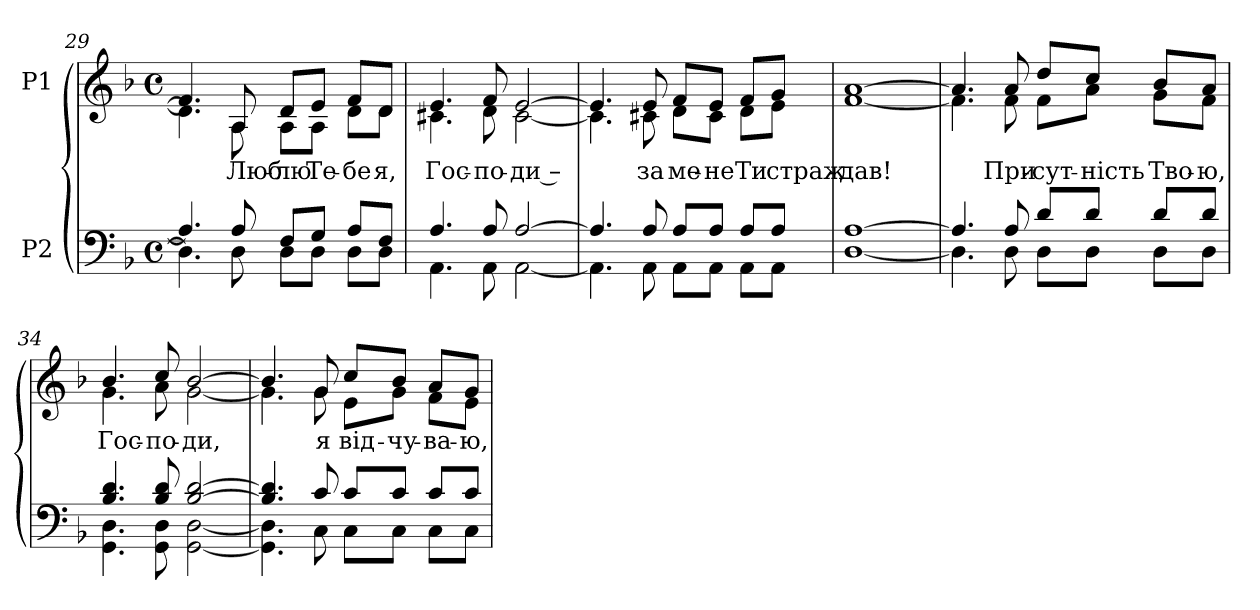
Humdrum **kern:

**kern	**kern	**text
*part2	*part1	*part1
*staff2	*staff1	*staff1
*I"P2	*I"P1	*
!!LO:LB:g=z
*clefF4	*clefG2	*
*k[b-]	*k[b-]	*
*F:	*F:	*
*M4/4	*M4/4	*
*met(c)	*met(c)	*
=29	=29	=29
*^	*^	*
4.Ai/]	4.Di\]	4.fi/]	4.di\]	.
!	!	!	!	!LO:LY:b:color=#000000
8Ai/	8Di\	8Ai/	8Ai\	Люб-
!	!	!	!	!LO:LY:b:color=#000000
8Fi/L	8Di\L	8di/L	8Ai\L	-лю
!	!	!	!	!LO:LY:b:color=#000000
8Gi/J	8Di\J	8ei/J	8Ai\J	Те-
!	!	!	!	!LO:LY:b:color=#000000
8Ai/L	8Di\L	8fi/L	8di\L	-бе
!	!	!	!	!LO:LY:b:color=#000000
8Fi/J	8Di\J	8di/J	8di\J	я,
=30	=30	=30	=30	=30
!	!	!	!	!LO:LY:b:color=#000000
4.Ai/	4.AAi\	4.ei/	4.c#Xi\	Гос-
!	!	!	!	!LO:LY:b:color=#000000
8Ai/	8AAi\	8fi/	8di\	-по-
!	!	!	!	!LO:LY:b:color=#000000
[>2Ai/	[<2AAi\	[>2ei/	[<2c#i\	-ди –
=31	=31	=31	=31	=31
4.Ai/]	4.AAi\]	4.ei/]	4.c#i\]	.
!	!	!	!	!LO:LY:b:color=#000000
8Ai/	8AAi\	8ei/	8c#Xi\	за
!	!	!	!	!LO:LY:b:color=#000000
8Ai/L	8AAi\L	8fi/L	8di\L	ме-
!	!	!	!	!LO:LY:b:color=#000000
8Ai/J	8AAi\J	8ei/J	8c#i\J	-не
!	!	!	!	!LO:LY:b:color=#000000
8Ai/L	8AAi\L	8fi/L	8di\L	Ти
!	!	!	!	!LO:LY:b:color=#000000
8Ai/J	8AAi\J	8gi/J	8ei\J	страж-
*v	*v	*	*	*
=32	=32	=32	=32
*^	*	*	*
!	!	!	!	!LO:LY:b:color=#000000
*v	*v	*	*	*
[<1Di [>1Ai	[>1ai	[<1fi	-дав!
!!LO:LB:g=z	!!
=33	=33	=33	=33
*^	*	*	*
4.Ai/]	4.Di\]	4.ai/]	4.fi\]	.
!	!	!	!	!LO:LY:b:color=#000000
8Ai/	8Di\	8ai/	8fi\	При-
!	!	!	!	!LO:LY:b:color=#000000
8di/L	8Di\L	8ddi/L	8fi\L	-сут-
!	!	!	!	!LO:LY:b:color=#000000
8di/J	8Di\J	8cci/J	8ai\J	-ність
!	!	!	!	!LO:LY:b:color=#000000
8di/L	8Di\L	8b-i/L	8gi\L	Тво-
!	!	!	!	!LO:LY:b:color=#000000
8di/J	8Di\J	8ai/J	8fi\J	-ю,
=34	=34	=34	=34	=34
!	!	!	!	!LO:LY:b:color=#000000
4.B-i/ 4.di	4.GGi\ 4.Di	4.b-i/	4.gi\	Гос-
!	!	!	!	!LO:LY:b:color=#000000
8B-i/ 8di	8GGi\ 8Di	8cci/	8ai\	-по-
!	!	!	!	!LO:LY:b:color=#000000
[>2B-i/ [>2di	[<2GGi\ [<2Di	[>2b-i/	[<2gi\	-ди,
=35	=35	=35	=35	=35
4.B-i/] 4.di]	4.GGi\] 4.Di]	4.b-i/]	4.gi\]	.
!	!	!	!	!LO:LY:b:color=#000000
8ci/	8Ci\	8gi/	8gi\	я
!	!	!	!	!LO:LY:b:color=#000000
8ci/L	8Ci\L	8cci/L	8ei\L	від-
!	!	!	!	!LO:LY:b:color=#000000
8ci/J	8Ci\J	8b-i/J	8gi\J	-чу-
!	!	!	!	!LO:LY:b:color=#000000
8ci/L	8Ci\L	8ai/L	8fi\L	-ва-
!	!	!	!	!LO:LY:b:color=#000000
8ci/J	8Ci\J	8gi/J	8ei\J	-ю,
*v	*v	*	*	*
*	*v	*v	*
=	=	=
*-	*-	*-
